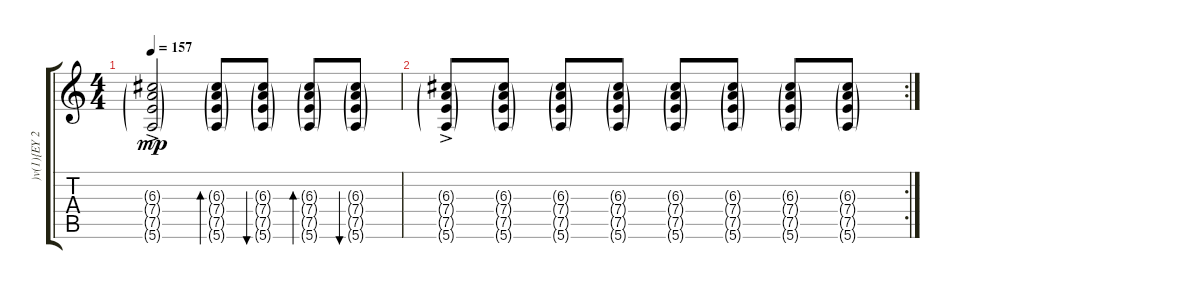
\track (")v(1){EY 2" ")v(1){EY 2") {instrument overdrivenguitar}
\staff {score tabs}
\tuning (E4 B3 G3 D3 A2 E2) {hide}
\ts (4 4)
\tempo 157
\clef g2
\ks c
(6.3{g} 7.4{g ac} 7.5{g} 5.6{g}).2{dy mp} (6.3{g} 7.4{g} 7.5{g} 5.6{g}).8{bd 480} (6.3{g} 7.4{g} 7.5{g} 5.6{g}).8{bu 480} (6.3{g} 7.4{g} 7.5{g} 5.6{g}).8{bd 480} (6.3{g} 7.4{g} 7.5{g} 5.6{g}).8{bu 480} |
\rc 2
(6.3{g ac} 7.4{g} 7.5{g} 5.6{g}).8 (6.3{g} 7.4{g} 7.5{g} 5.6{g}).8 (6.3{g} 7.4{g} 7.5{g} 5.6{g}).8 (6.3{g} 7.4{g} 7.5{g} 5.6{g}).8 (6.3{g} 7.4{g} 7.5{g} 5.6{g}).8 (6.3{g} 7.4{g} 7.5{g} 5.6{g}).8 (6.3{g} 7.4{g} 7.5{g} 5.6{g}).8 (6.3{g} 7.4{g} 7.5{g} 5.6{g}).8
